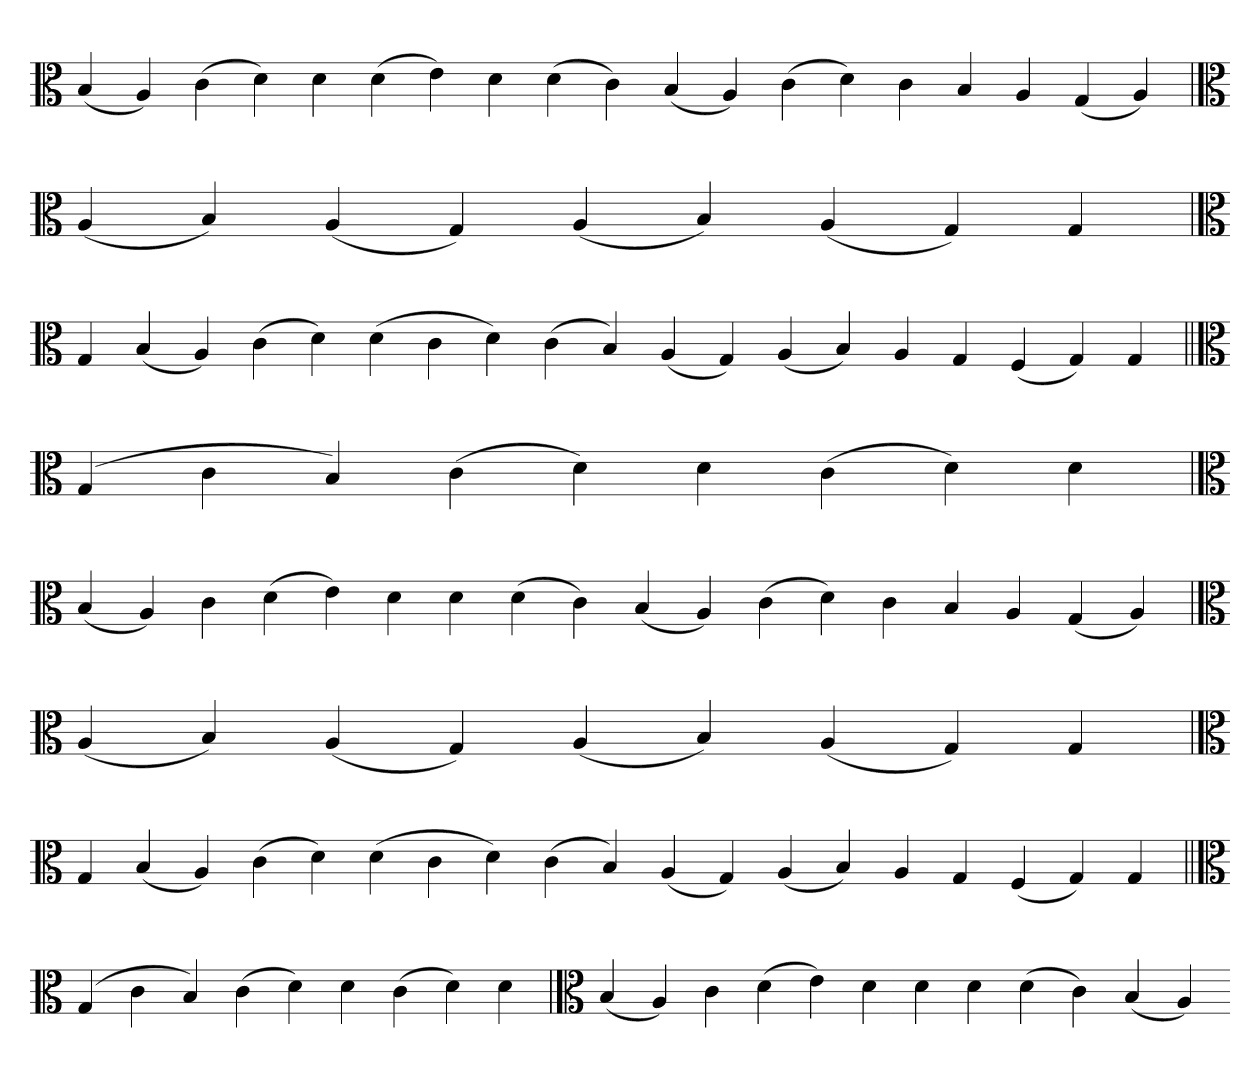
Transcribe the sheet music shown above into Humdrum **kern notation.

**kern
*part1
*staff1
*clefC3
=
(4B
4A)
(4c
4d)
4d
(4d
4e)
4d
(4d
4c)
(4B
4A)
(4c
4d)
4c
4B
4A
(4G
4A)
=
*clefC3
(4A
4B)
(4A
4G)
(4A
4B)
(4A
4G)
4G
=`
*clefC3
4G
(4B
4A)
(4c
4d)
(4d
4c
4d)
(4c
4B)
(4A
4G)
(4A
4B)
4A
4G
(4F
4G)
4G
=||
*clefC3
(4G
4c
4B)
(4c
4d)
4d
(4c
4d)
4d
=`
*clefC3
(4B
4A)
4c
(4d
4e)
4d
4d
(4d
4c)
(4B
4A)
(4c
4d)
4c
4B
4A
(4G
4A)
=
*clefC3
(4A
4B)
(4A
4G)
(4A
4B)
(4A
4G)
4G
=`
*clefC3
4G
(4B
4A)
(4c
4d)
(4d
4c
4d)
(4c
4B)
(4A
4G)
(4A
4B)
4A
4G
(4F
4G)
4G
=||
*clefC3
(4G
4c
4B)
(4c
4d)
4d
(4c
4d)
4d
=`
*clefC3
(4B
4A)
4c
(4d
4e)
4d
4d
4d
(4d
4c)
(4B
4A)
=-
*-
